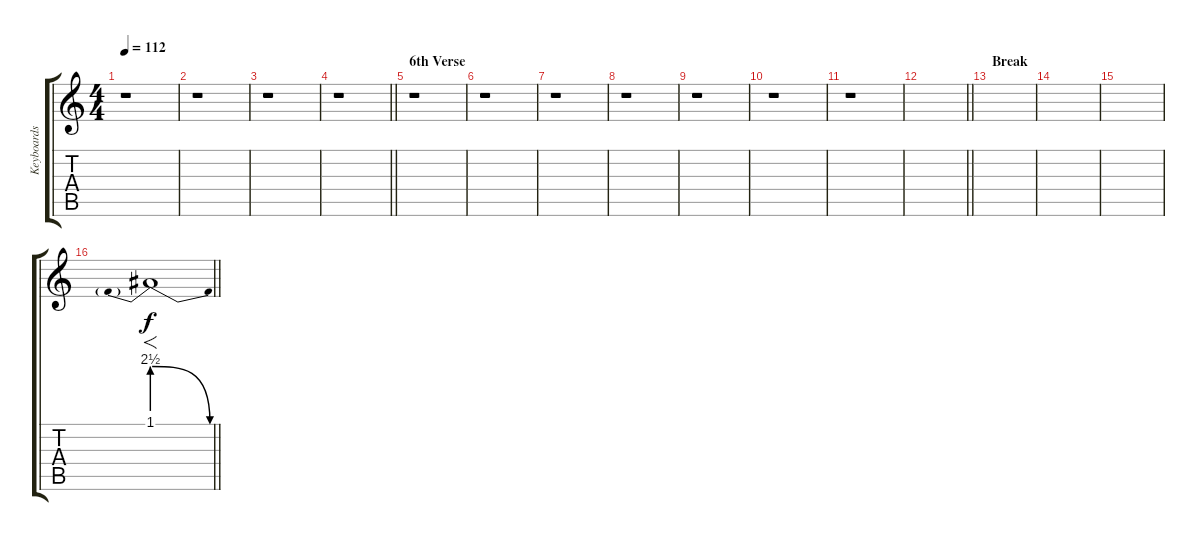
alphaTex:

\track ("Keyboards" "Keyboards") {instrument stringensemble1}
\staff {score tabs}
\tuning (E4 B3 G3 D3 A2 E2) {hide}
\ts (4 4)
\tempo 112
\clef g2
\ks c
r.1{dy f} |
r.1 |
r.1 |
\barLineRight lightlight
r.1 |
\section ("" "6th Verse")
r.1 |
r.1 |
r.1 |
r.1 |
r.1 |
r.1 |
r.1 |
\barLineRight lightlight
|
\section ("" "Break")
|
|
|
\barLineRight lightlight
1.1{be (prebendrelease 0 10 60 0)}.1{f volume 13}
